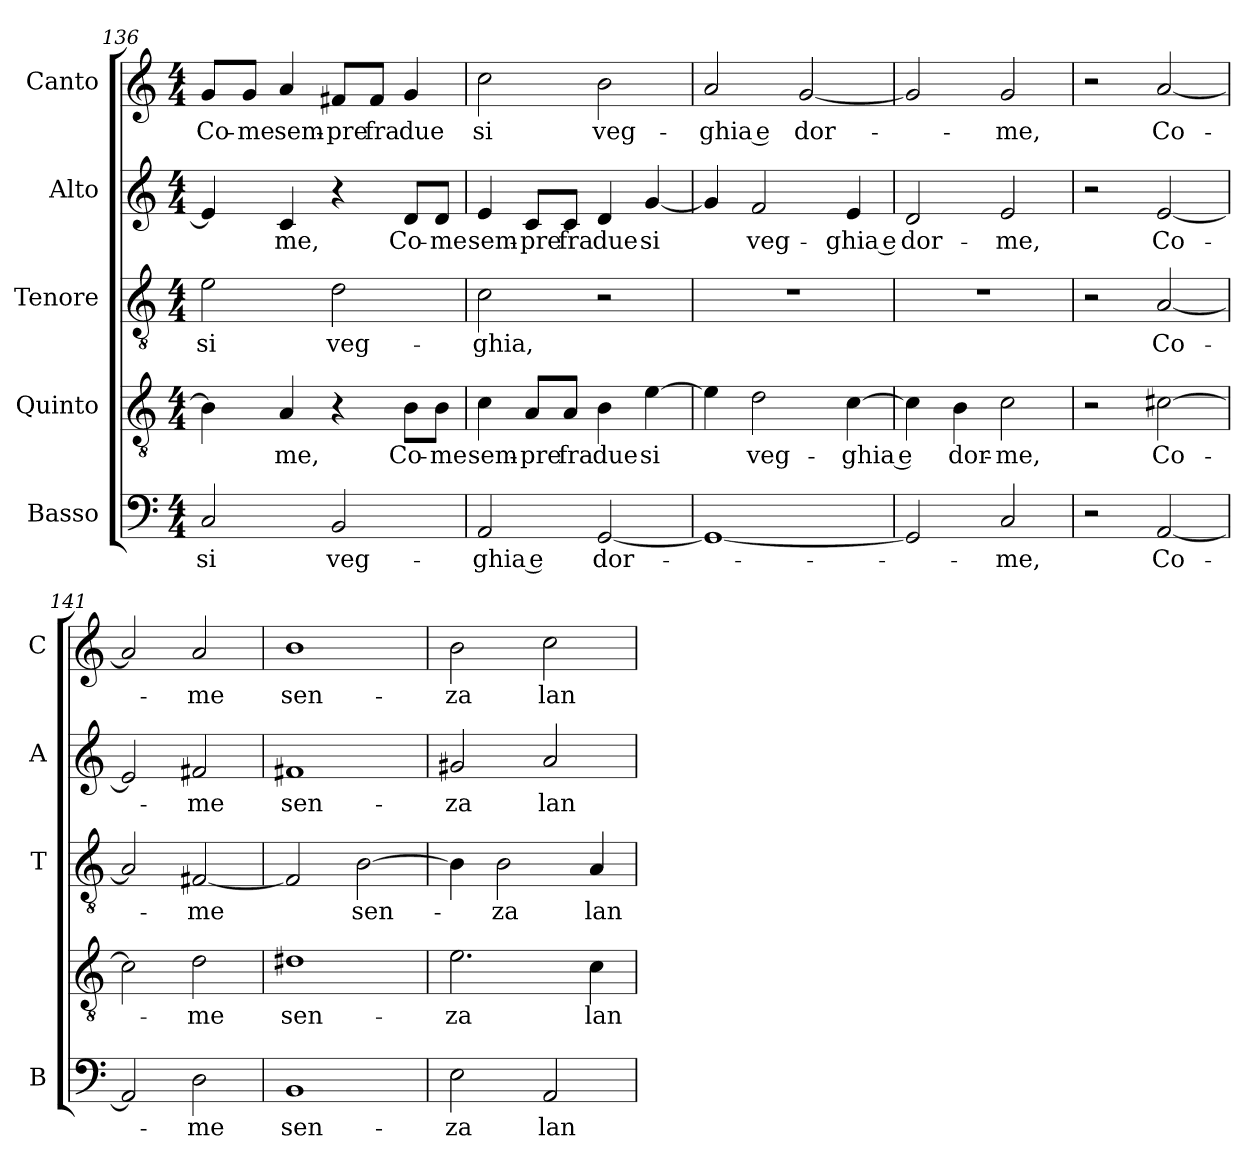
**kern	**text	**kern	**text	**kern	**text	**kern	**text	**kern	**text
*part5	*part5	*part4	*part4	*part3	*part3	*part2	*part2	*part1	*part1
*staff5	*staff5	*staff4	*staff4	*staff3	*staff3	*staff2	*staff2	*staff1	*staff1
*I"Basso	*	*I"Quinto	*	*I"Tenore	*	*I"Alto	*	*I"Canto	*
*I'B	*	*	*	*I'T	*	*I'A	*	*I'C	*
*clefF4	*	*clefGv2	*	*clefGv2	*	*clefG2	*	*clefG2	*
*k[]	*	*k[]	*	*k[]	*	*k[]	*	*k[]	*
*C:	*	*C:	*	*C:	*	*C:	*	*C:	*
*M4/4	*	*M4/4	*	*M4/4	*	*M4/4	*	*M4/4	*
=136	=136	=136	=136	=136	=136	=136	=136	=136	=136
!	!LO:LY:b	!	!	!	!	!	!	!	!
!	!	!	!	!	!LO:LY:b	!	!	!	!
!	!	!	!	!	!	!	!	!	!LO:LY:b
2C/	si	4B\]	.	2e\	si	4e/]	.	8g/L	Co-
!	!	!	!	!	!	!	!	!	!LO:LY:b
.	.	.	.	.	.	.	.	8g/J	-me
!	!	!	!LO:LY:b	!	!	!	!	!	!
!	!	!	!	!	!	!	!LO:LY:b	!	!
!	!	!	!	!	!	!	!	!	!LO:LY:b
.	.	4A/	-me,	.	.	4c/	-me,	4a/	sem-
!	!LO:LY:b	!	!	!	!	!	!	!	!
!	!	!	!	!	!LO:LY:b	!	!	!	!
!	!	!	!	!	!	!	!	!	!LO:LY:b
2BB/	veg-	4r	.	2d\	veg-	4r	.	8f#X/L	-pre
!	!	!	!	!	!	!	!	!	!LO:LY:b
.	.	.	.	.	.	.	.	8f#/J	fra
!	!	!	!LO:LY:b	!	!	!	!	!	!
!	!	!	!	!	!	!	!LO:LY:b	!	!
!	!	!	!	!	!	!	!	!	!LO:LY:b
.	.	8B\L	Co-	.	.	8d/L	Co-	4g/	due
!	!	!	!LO:LY:b	!	!	!	!	!	!
!	!	!	!	!	!	!	!LO:LY:b	!	!
.	.	8B\J	-me	.	.	8d/J	-me	.	.
!!LO:PB:g=z
=137	=137	=137	=137	=137	=137	=137	=137	=137	=137
!	!LO:LY:b	!	!	!	!	!	!	!	!
!	!	!	!LO:LY:b	!	!	!	!	!	!
!	!	!	!	!	!LO:LY:b	!	!	!	!
!	!	!	!	!	!	!	!LO:LY:b	!	!
!	!	!	!	!	!	!	!	!	!LO:LY:b
2AA/	-ghia e	4c\	sem-	2c\	-ghia,	4e/	sem-	2cc\	si
!	!	!	!LO:LY:b	!	!	!	!	!	!
!	!	!	!	!	!	!	!LO:LY:b	!	!
.	.	8A/L	-pre	.	.	8c/L	-pre	.	.
!	!	!	!LO:LY:b	!	!	!	!	!	!
!	!	!	!	!	!	!	!LO:LY:b	!	!
.	.	8A/J	fra	.	.	8c/J	fra	.	.
!	!LO:LY:b	!	!	!	!	!	!	!	!
!	!	!	!LO:LY:b	!	!	!	!	!	!
!	!	!	!	!	!	!	!LO:LY:b	!	!
!	!	!	!	!	!	!	!	!	!LO:LY:b
[2GG/	dor-	4B\	due	2r	.	4d/	due	2b\	veg-
!	!	!	!LO:LY:b	!	!	!	!	!	!
!	!	!	!	!	!	!	!LO:LY:b	!	!
.	.	[4e\	si	.	.	[4g/	si	.	.
=138	=138	=138	=138	=138	=138	=138	=138	=138	=138
!	!	!	!	!	!	!	!	!	!LO:LY:b
1GG_	.	4e\]	.	1r	.	4g/]	.	2a/	-ghia e
!	!	!	!LO:LY:b	!	!	!	!	!	!
!	!	!	!	!	!	!	!LO:LY:b	!	!
.	.	2d\	veg-	.	.	2f/	veg-	.	.
!	!	!	!	!	!	!	!	!	!LO:LY:b
.	.	.	.	.	.	.	.	[2g/	dor-
!	!	!	!LO:LY:b	!	!	!	!	!	!
!	!	!	!	!	!	!	!LO:LY:b	!	!
.	.	[4c\	-ghia e	.	.	4e/	-ghia e	.	.
=139	=139	=139	=139	=139	=139	=139	=139	=139	=139
!	!	!	!	!	!	!	!LO:LY:b	!	!
2GG/]	.	4c\]	.	1r	.	2d/	dor-	2g/]	.
!	!	!	!LO:LY:b	!	!	!	!	!	!
.	.	4B\	dor-	.	.	.	.	.	.
!	!LO:LY:b	!	!	!	!	!	!	!	!
!	!	!	!LO:LY:b	!	!	!	!	!	!
!	!	!	!	!	!	!	!LO:LY:b	!	!
!	!	!	!	!	!	!	!	!	!LO:LY:b
2C/	-me,	2c\	-me,	.	.	2e/	-me,	2g/	-me,
=140	=140	=140	=140	=140	=140	=140	=140	=140	=140
2r	.	2r	.	2r	.	2r	.	2r	.
!	!LO:LY:b	!	!	!	!	!	!	!	!
!	!	!	!LO:LY:b	!	!	!	!	!	!
!	!	!	!	!	!LO:LY:b	!	!	!	!
!	!	!	!	!	!	!	!LO:LY:b	!	!
!	!	!	!	!	!	!	!	!	!LO:LY:b
[2AA/	Co-	[2c#X\	Co-	[2A/	Co-	[2e/	Co-	[2a/	Co-
=141	=141	=141	=141	=141	=141	=141	=141	=141	=141
2AA/]	.	2c#\]	.	2A/]	.	2e/]	.	2a/]	.
!	!LO:LY:b	!	!	!	!	!	!	!	!
!	!	!	!LO:LY:b	!	!	!	!	!	!
!	!	!	!	!	!LO:LY:b	!	!	!	!
!	!	!	!	!	!	!	!LO:LY:b	!	!
!	!	!	!	!	!	!	!	!	!LO:LY:b
2D\	-me	2d\	-me	[2F#X/	-me	2f#X/	-me	2a/	-me
=142	=142	=142	=142	=142	=142	=142	=142	=142	=142
!	!LO:LY:b	!	!	!	!	!	!	!	!
!	!	!	!LO:LY:b	!	!	!	!	!	!
!	!	!	!	!	!	!	!LO:LY:b	!	!
!	!	!	!	!	!	!	!	!	!LO:LY:b
1BB	sen-	1d#X	sen-	2F#/]	.	1f#X	sen-	1b	sen-
!	!	!	!	!	!LO:LY:b	!	!	!	!
.	.	.	.	[2B\	sen-	.	.	.	.
=143	=143	=143	=143	=143	=143	=143	=143	=143	=143
!	!LO:LY:b	!	!	!	!	!	!	!	!
!	!	!	!LO:LY:b	!	!	!	!	!	!
!	!	!	!	!	!	!	!LO:LY:b	!	!
!	!	!	!	!	!	!	!	!	!LO:LY:b
2E\	-za	2.e\	-za	4B\]	.	2g#X/	-za	2b\	-za
!	!	!	!	!	!LO:LY:b	!	!	!	!
.	.	.	.	2B\	-za	.	.	.	.
!	!LO:LY:b	!	!	!	!	!	!	!	!
!	!	!	!	!	!	!	!LO:LY:b	!	!
!	!	!	!	!	!	!	!	!	!LO:LY:b
2AA/	lan-	.	.	.	.	2a/	lan-	2cc\	lan-
!	!	!	!LO:LY:b	!	!	!	!	!	!
!	!	!	!	!	!LO:LY:b	!	!	!	!
.	.	4c\	lan-	4A/	lan-	.	.	.	.
=	=	=	=	=	=	=	=	=	=
*-	*-	*-	*-	*-	*-	*-	*-	*-	*-
